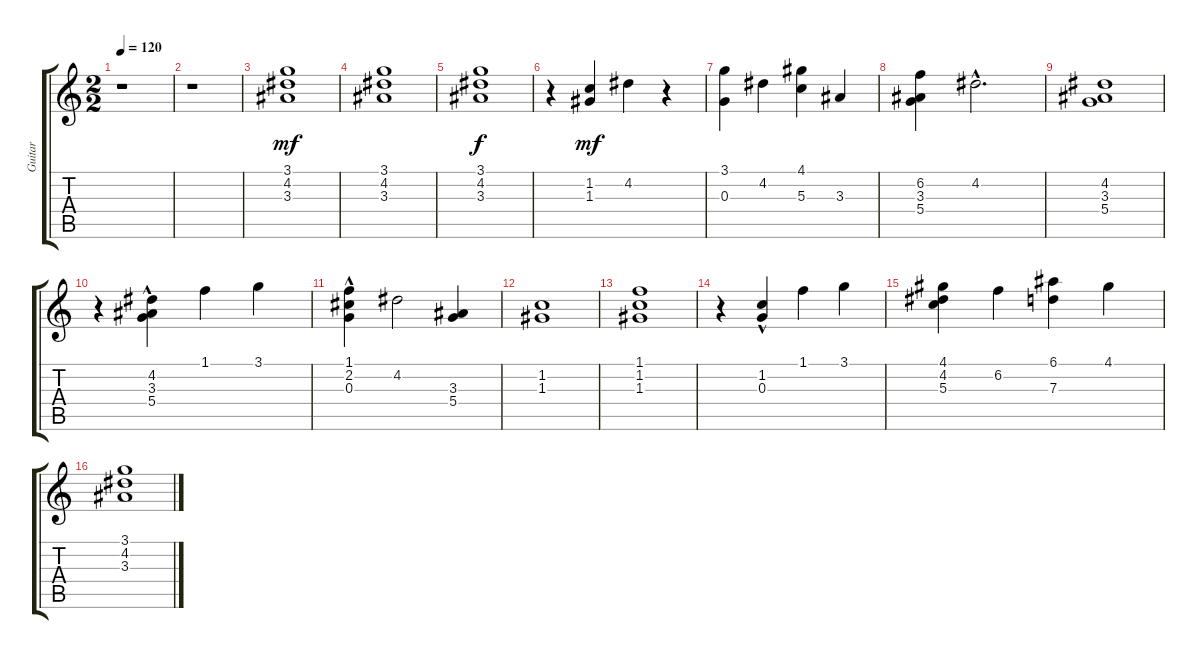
\track ("Guitar" "Guitar") {instrument acousticguitarnylon}
\staff {score tabs}
\tuning (E4 B3 G3 D3 A2 E2) {hide}
\ts (2 2)
\tempo 120
\clef g2
\ks c
r.1{dy mf instrument acousticguitarnylon} |
r.1 |
(3.1 4.2 3.3).1 |
(3.1 4.2 3.3).1 |
(3.1 4.2 3.3).1{dy f} |
r.4 (1.2 1.3).4{dy mf} 4.2.4 r.4 |
(3.1 0.3).4 4.2.4 (4.1 5.3).4 3.3.4 |
(6.2 3.3 5.4).4 4.2{hac}.2{d} |
(4.2 3.3 5.4).1 |
r.4 (4.2 3.3{hac} 5.4{hac}).4 1.1.4 3.1.4 |
(1.1 2.2{hac} 0.3{hac}).4 4.2.2 (3.3 5.4).4 |
(1.2 1.3).1 |
(1.1 1.2 1.3).1 |
r.4 (1.2 0.3{hac}).4 1.1.4 3.1.4 |
(4.1 4.2 5.3).4 6.2.4 (6.1 7.3).4 4.1.4 |
(3.1 4.2 3.3).1
